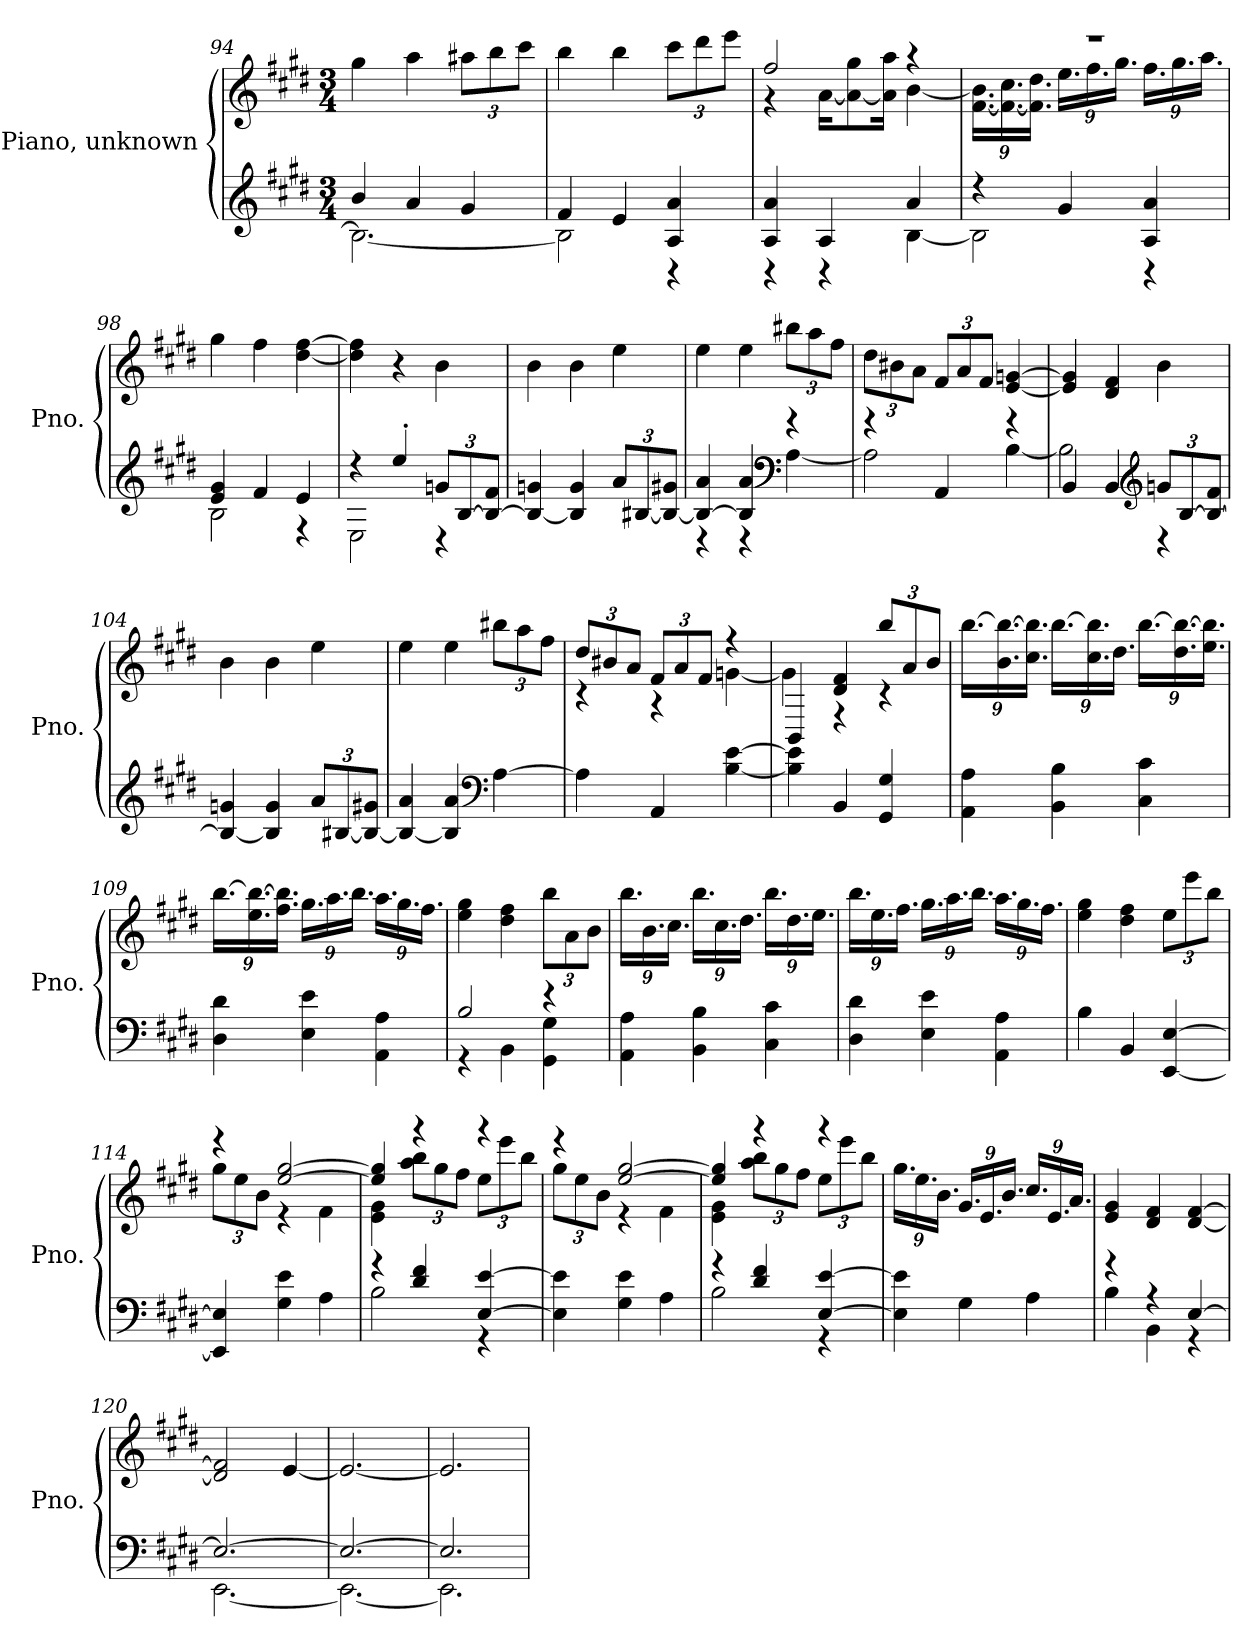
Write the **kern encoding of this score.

**kern	**kern
*part1	*part1
*staff2	*staff1
*I"Piano, unknown	*
*I'Pno.	*
*clefG2	*clefG2
*k[f#c#g#d#]	*k[f#c#g#d#]
*M3/4	*M3/4
=94	=94
*^	*
4b/	2.B\_	4gg#\
4a/	.	4aa\
*	*	*Xbrackettup
4g#/	.	12aa#X\L
.	.	12bb\
.	.	12ccc#\J
=95	=95	=95
4f#/	2B\]	4bb\
4e/	.	4bb\
4A/ 4a/	4r	12ccc#\L
.	.	12ddd#\
.	.	12eee\J
=96	=96	=96
*	*	*^
4A/ 4a/	4r	2ff#/	4r
4A/	4r	.	[16a\KL
.	.	.	8a\_ 8gg#\
.	.	.	16a\] 16aa\Jk
4a/	[4B\	4r	[4b\
!!LO:LB:g=z	!!
=97	=97	=97	=97
4r	2B\]	2.r	[18.f#\ 18.b\]LL
.	.	.	18.f#\_ 18.cc#\
.	.	.	18.f#\] 18.dd#\JJ
4g#/	.	.	18.ee\LL
.	.	.	18.ff#\
.	.	.	18.gg#\JJ
4A/ 4a/	4r	.	18.ff#\LL
.	.	.	18.gg#\
.	.	.	18.aa\JJ
*	*	*v	*v
=98	=98	=98
4e/ 4g#/	2B\	4gg#\
4f#/	.	4ff#\
4e/	4r	[4dd#\ [4ff#\
=99	=99	=99
4r	2E\	4dd#\] 4ff#\]
4ee'/	.	4r
*Xbrackettup	*	*
12gn/L	4r	4b\
[12B/	.	.
12B/_ 12f#/J	.	.
*v	*v	*
=100	=100
4B/_ 4gn/	4b\
4B/] 4g/	4b\
12a/L	4ee\
[12B#X/	.
12B#/_ 12g#X/J	.
=101	=101
*^	*
4B#/_ 4a/	4r	4ee\
4B#/] 4a/	4r	4ee\
*clefF4	*	*
4r	[4A\	12bb#X\L
.	.	12aa\
.	.	12ff#\J
!!LO:LB:g=z
=102	=102	=102
4r	2A\]	12dd#\L
.	.	12b#X\
.	.	12a\J
4AA/	.	12f#/L
.	.	12a/
.	.	12f#/J
4r	[4B\	[4e/ [4gn/
=103	=103	=103
4BB/	2B\]	4e/] 4g/]
4BB/	.	4d#/ 4f#/
*clefG2	*	*
12gn/L	4r	4b\
[12B/	.	.
12B/_ 12f#/J	.	.
*v	*v	*
=104	=104
4B/_ 4gn/	4b\
4B/] 4g/	4b\
12a/L	4ee\
[12B#X/	.
12B#/_ 12g#X/J	.
=105	=105
4B#/_ 4a/	4ee\
4B#/] 4a/	4ee\
*clefF4	*
[4A\	12bb#X\L
.	12aa\
.	12ff#\J
!!LO:LB:g=z
=106	=106
*	*^
4A\]	12dd#/L	4r
.	12b#X/	.
.	12a/J	.
4AA/	12f#/L	4r
.	12a/	.
.	12f#/J	.
[4B\ [4e\	4r	[4gn\
=107	=107	=107
4B\] 4e\]	4BB/	4g\]
4BB/	4d#/ 4f#/	4r
4GG#/ 4G#/	12bb/L	4r
.	12a/	.
.	12b/J	.
*	*v	*v
=108	=108
4AA\ 4A\	[18.bb\LL
.	18.b\ 18.bb\_
.	18.cc#\ 18.bb\]JJ
4BB\ 4B\	[18.bb\LL
.	18.cc#\ 18.bb\]
.	18.dd#\JJ
4C#\ 4c#\	[18.bb\LL
.	18.dd#\ 18.bb\_
.	18.ee\ 18.bb\]JJ
!!LO:LB:g=z
=109	=109
4D#\ 4d#\	[18.bb\LL
.	18.ee\ 18.bb\_
.	18.ff#\ 18.bb\]JJ
4E\ 4e\	18.gg#\LL
.	18.aa\
.	18.bb\JJ
4AA\ 4A\	18.aa\LL
.	18.gg#\
.	18.ff#\JJ
=110	=110
*^	*
2B/	4r	4ee\ 4gg#\
.	4BB\	4dd#\ 4ff#\
4r	4GG#\ 4G#\	12bb\L
.	.	12a\
.	.	12b\J
*v	*v	*
=111	=111
4AA\ 4A\	18.bb\LL
.	18.b\
.	18.cc#\JJ
4BB\ 4B\	18.bb\LL
.	18.cc#\
.	18.dd#\JJ
4C#\ 4c#\	18.bb\LL
.	18.dd#\
.	18.ee\JJ
!!LO:LB:g=z
=112	=112
4D#\ 4d#\	18.bb\LL
.	18.ee\
.	18.ff#\JJ
4E\ 4e\	18.gg#\LL
.	18.aa\
.	18.bb\JJ
4AA\ 4A\	18.aa\LL
.	18.gg#\
.	18.ff#\JJ
=113	=113
4B\	4ee\ 4gg#\
4BB/	4dd#\ 4ff#\
[4EE/ [4E/	12ee\L
.	12eee\
.	12bb\J
=114	=114
*	*^
4EE/] 4E/]	4r	12gg#\L
.	.	12ee\
.	.	12b\J
4G#\ 4e\	[2ee/ [2gg#/	4r
4A\	.	4f#\
=115	=115	=115
*^	*	*
4r	2B\	4ee/] 4gg#/]	4e\ 4g#\
4d#/ 4f#/	.	4r	12aa\ 12bb\L
.	.	.	12gg#\
.	.	.	12ff#\J
[4E/ [4e/	4r	4r	12ee\L
.	.	.	12eee\
.	.	.	12bb\J
*v	*v	*	*
=116	=116	=116
4E\] 4e\]	4r	12gg#\L
.	.	12ee\
.	.	12b\J
4G#\ 4e\	[2ee/ [2gg#/	4r
4A\	.	4f#\
!!LO:PB:g=z	!!
=117	=117	=117
*^	*	*
4r	2B\	4ee/] 4gg#/]	4e\ 4g#\
4d#/ 4f#/	.	4r	12aa\ 12bb\L
.	.	.	12gg#\
.	.	.	12ff#\J
[4E/ [4e/	4r	4r	12ee\L
.	.	.	12eee\
.	.	.	12bb\J
*v	*v	*	*
*	*v	*v
=118	=118
4E\] 4e\]	18.gg#\LL
.	18.ee\
.	18.b\JJ
4G#\	18.g#/LL
.	18.e/
.	18.b/JJ
4A\	18.cc#/LL
.	18.e/
.	18.a/JJ
=119	=119
*^	*
4r	4B\	4e/ 4g#/
4r	4BB\	4d#/ 4f#/
[4E/	4r	[4d#/ [4f#/
=120	=120	=120
2.E/_	[2.EE\	2d#/] 2f#/]
.	.	[4e/
=121	=121	=121
2.E/_	2.EE\_	2.e/_
=122	=122	=122
2.E/]	2.EE\]	2.e/]
*v	*v	*
=	=
*-	*-
